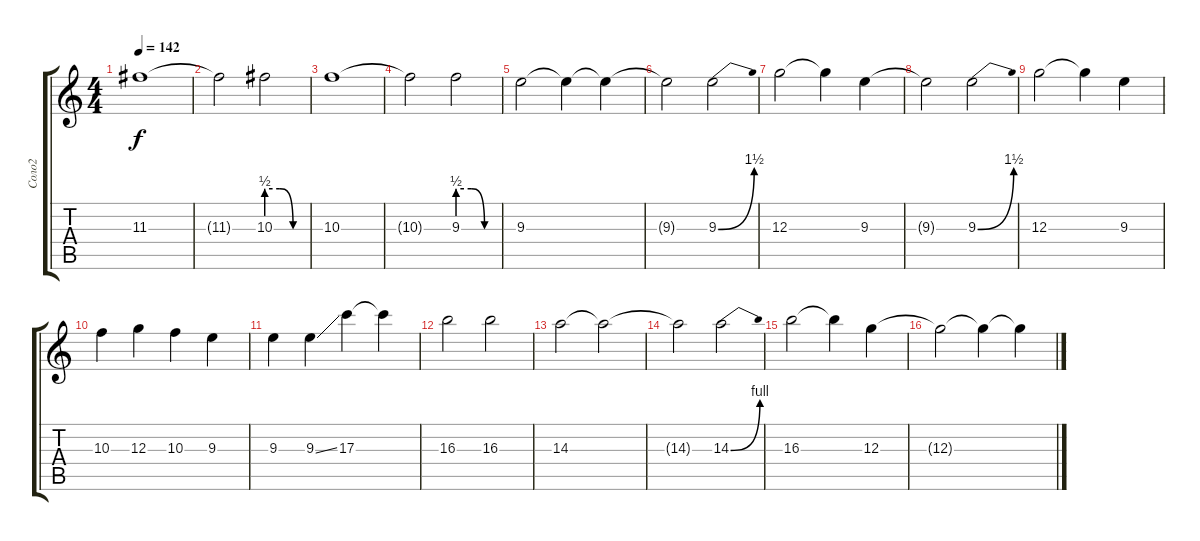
\track ("Соло2" "Соло2") {instrument distortionguitar}
\staff {score tabs}
\tuning (E4 B3 G3 D3 A2 E2) {hide}
\ts (4 4)
\tempo 142
\clef g2
\ks c
11.3.1{dy f} |
11.3{t}.2 10.3{be (custom 0 2 20 2 40 0 60 0)}.2 |
10.3.1 |
10.3{t}.2 9.3{be (custom 0 2 20 2 40 0 60 0)}.2 |
9.3.2 9.3{t}.4 9.3{t}.4 |
9.3{t}.2 9.3{be (bend 0 0 60 6)}.2 |
12.3.2 12.3{t}.4 9.3.4 |
9.3{t}.2 9.3{be (bend 0 0 60 6)}.2 |
12.3.2 12.3{t}.4 9.3.4 |
10.3.4 12.3.4 10.3.4 9.3.4 |
9.3.4 9.3{ss}.4 17.3.4 17.3{t}.4 |
16.3.2 16.3.2 |
14.3.2 14.3{t}.2 |
14.3{t}.2 14.3{be (bend 0 0 60 4)}.2 |
16.3.2 16.3{t}.4 12.3.4 |
12.3{t}.2 12.3{t}.4 12.3{t}.4
